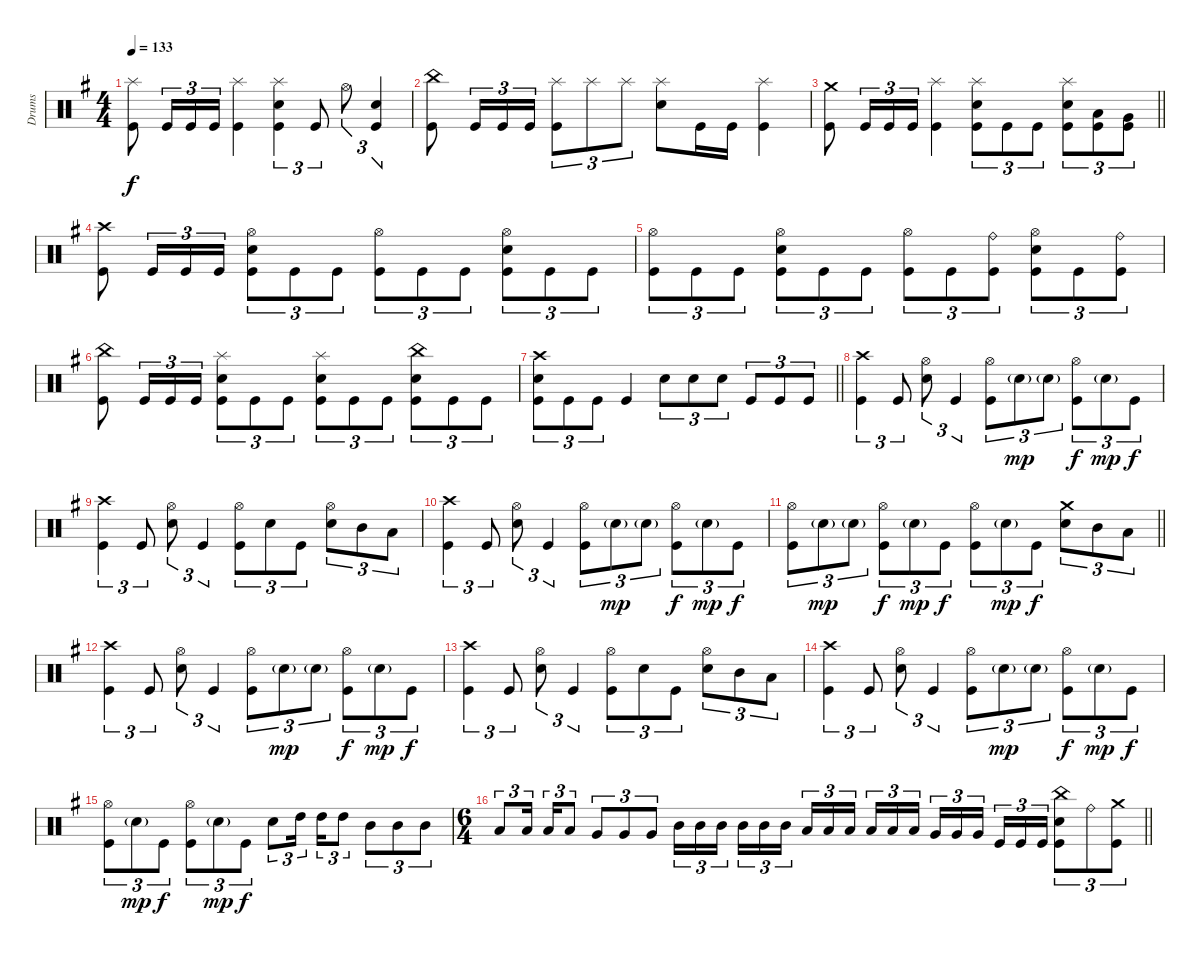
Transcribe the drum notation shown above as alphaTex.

\track ("Drums" "Drums") {instrument percussion}
\staff
\articulation defaults
\ts (4 4)
\tempo 133
\clef neutral
\ks eminor
("Splash (hit)" "Kick (hit)").8{dy f} "Kick (hit)".16{tu (3 2)} "Kick (hit)".16{tu (3 2)} "Kick (hit)".16{tu (3 2)} ("Splash (hit)" "Kick (hit)").4 ("Splash (hit)" "Electric Snare (hit)" "Kick (hit)").4{tu (3 2)} "Kick (hit)".8{tu (3 2)} "Hi-Hat (open)".8{tu (3 2)} ("Electric Snare (hit)" "Kick (hit)").4{tu (3 2)} |
("China (hit)" "Kick (hit)").8 "Kick (hit)".16{tu (3 2)} "Kick (hit)".16{tu (3 2)} "Kick (hit)".16{tu (3 2)} ("Splash (hit)" "Kick (hit)").8{tu (3 2)} "Splash (hit)".8{tu (3 2)} "Splash (hit)".8{tu (3 2)} ("Splash (hit)" "Electric Snare (hit)").8 "Kick (hit)".16 "Kick (hit)".16 ("Splash (hit)" "Kick (hit)").4 |
\barLineRight lightlight
("Crash medium (hit)" "Kick (hit)").8 "Kick (hit)".16{tu (3 2)} "Kick (hit)".16{tu (3 2)} "Kick (hit)".16{tu (3 2)} ("Splash (hit)" "Kick (hit)").4 ("Splash (hit)" "Electric Snare (hit)" "Kick (hit)").8{tu (3 2)} "Kick (hit)".8{tu (3 2)} "Kick (hit)".8{tu (3 2)} ("Splash (hit)" "Electric Snare (hit)" "Kick (hit)").8{tu (3 2)} ("Low Tom (hit)" "Kick (hit)").8{tu (3 2)} ("Very Low Tom (hit)" "Kick (hit)").8{tu (3 2)} |
("Crash high (hit)" "Kick (hit)").8 "Kick (hit)".16{tu (3 2)} "Kick (hit)".16{tu (3 2)} "Kick (hit)".16{tu (3 2)} ("Hi-Hat (open)" "Electric Snare (hit)" "Kick (hit)").8{tu (3 2)} "Kick (hit)".8{tu (3 2)} "Kick (hit)".8{tu (3 2)} ("Hi-Hat (open)" "Kick (hit)").8{tu (3 2)} "Kick (hit)".8{tu (3 2)} "Kick (hit)".8{tu (3 2)} ("Hi-Hat (open)" "Electric Snare (hit)" "Kick (hit)").8{tu (3 2)} "Kick (hit)".8{tu (3 2)} "Kick (hit)".8{tu (3 2)} |
("Hi-Hat (open)" "Kick (hit)").8{tu (3 2)} "Kick (hit)".8{tu (3 2)} "Kick (hit)".8{tu (3 2)} ("Hi-Hat (open)" "Electric Snare (hit)" "Kick (hit)").8{tu (3 2)} "Kick (hit)".8{tu (3 2)} "Kick (hit)".8{tu (3 2)} ("Hi-Hat (open)" "Kick (hit)").8{tu (3 2)} "Kick (hit)".8{tu (3 2)} ("Ride (bell)" "Kick (hit)").8{tu (3 2)} ("Hi-Hat (open)" "Electric Snare (hit)" "Kick (hit)").8{tu (3 2)} "Kick (hit)".8{tu (3 2)} ("Ride (bell)" "Kick (hit)").8{tu (3 2)} |
("China (hit)" "Kick (hit)").8 "Kick (hit)".16{tu (3 2)} "Kick (hit)".16{tu (3 2)} "Kick (hit)".16{tu (3 2)} ("Splash (hit)" "Electric Snare (hit)" "Kick (hit)").8{tu (3 2)} "Kick (hit)".8{tu (3 2)} "Kick (hit)".8{tu (3 2)} ("Splash (hit)" "Electric Snare (hit)" "Kick (hit)").8{tu (3 2)} "Kick (hit)".8{tu (3 2)} "Kick (hit)".8{tu (3 2)} ("China (hit)" "Electric Snare (hit)" "Kick (hit)").8{tu (3 2)} "Kick (hit)".8{tu (3 2)} "Kick (hit)".8{tu (3 2)} |
\barLineRight lightlight
("Crash high (hit)" "Electric Snare (hit)" "Kick (hit)").8{tu (3 2)} "Kick (hit)".8{tu (3 2)} "Kick (hit)".8{tu (3 2)} "Kick (hit)".4 "Electric Snare (hit)".8{tu (3 2)} "Electric Snare (hit)".8{tu (3 2)} "Electric Snare (hit)".8{tu (3 2)} "Kick (hit)".8{tu (3 2)} "Kick (hit)".8{tu (3 2)} "Kick (hit)".8{tu (3 2)} |
\section ("" "")
("Crash high (hit)" "Kick (hit)").4{tu (3 2)} "Kick (hit)".8{tu (3 2)} ("Hi-Hat (open)" "Electric Snare (hit)").8{tu (3 2)} "Kick (hit)".4{tu (3 2)} ("Hi-Hat (open)" "Kick (hit)").8{tu (3 2)} "Electric Snare (hit)"{g}.8{tu (3 2) dy mp} "Electric Snare (hit)"{g}.8{tu (3 2)} ("Hi-Hat (open)" "Kick (hit)").8{tu (3 2) dy f} "Electric Snare (hit)"{g}.8{tu (3 2) dy mp} "Kick (hit)".8{tu (3 2) dy f} |
("Crash high (hit)" "Kick (hit)").4{tu (3 2)} "Kick (hit)".8{tu (3 2)} ("Hi-Hat (open)" "Electric Snare (hit)").8{tu (3 2)} "Kick (hit)".4{tu (3 2)} ("Hi-Hat (open)" "Kick (hit)").8{tu (3 2)} "Electric Snare (hit)".8{tu (3 2)} "Kick (hit)".8{tu (3 2)} ("Hi-Hat (open)" "Electric Snare (hit)").8{tu (3 2)} "Mid Tom (hit)".8{tu (3 2)} "Low Tom (hit)".8{tu (3 2)} |
("Crash high (hit)" "Kick (hit)").4{tu (3 2)} "Kick (hit)".8{tu (3 2)} ("Hi-Hat (open)" "Electric Snare (hit)").8{tu (3 2)} "Kick (hit)".4{tu (3 2)} ("Hi-Hat (open)" "Kick (hit)").8{tu (3 2)} "Electric Snare (hit)"{g}.8{tu (3 2) dy mp} "Electric Snare (hit)"{g}.8{tu (3 2)} ("Hi-Hat (open)" "Kick (hit)").8{tu (3 2) dy f} "Electric Snare (hit)"{g}.8{tu (3 2) dy mp} "Kick (hit)".8{tu (3 2) dy f} |
\barLineRight lightlight
("Hi-Hat (open)" "Kick (hit)").8{tu (3 2)} "Electric Snare (hit)"{g}.8{tu (3 2) dy mp} "Electric Snare (hit)"{g}.8{tu (3 2)} ("Hi-Hat (open)" "Kick (hit)").8{tu (3 2) dy f} "Electric Snare (hit)"{g}.8{tu (3 2) dy mp} "Kick (hit)".8{tu (3 2) dy f} ("Hi-Hat (open)" "Kick (hit)").8{tu (3 2)} "Electric Snare (hit)"{g}.8{tu (3 2) dy mp} "Kick (hit)".8{tu (3 2) dy f} ("Crash medium (hit)" "Electric Snare (hit)").8{tu (3 2)} "Mid Tom (hit)".8{tu (3 2)} "Low Tom (hit)".8{tu (3 2)} |
("Crash high (hit)" "Kick (hit)").4{tu (3 2)} "Kick (hit)".8{tu (3 2)} ("Hi-Hat (open)" "Electric Snare (hit)").8{tu (3 2)} "Kick (hit)".4{tu (3 2)} ("Hi-Hat (open)" "Kick (hit)").8{tu (3 2)} "Electric Snare (hit)"{g}.8{tu (3 2) dy mp} "Electric Snare (hit)"{g}.8{tu (3 2)} ("Hi-Hat (open)" "Kick (hit)").8{tu (3 2) dy f} "Electric Snare (hit)"{g}.8{tu (3 2) dy mp} "Kick (hit)".8{tu (3 2) dy f} |
("Crash high (hit)" "Kick (hit)").4{tu (3 2)} "Kick (hit)".8{tu (3 2)} ("Hi-Hat (open)" "Electric Snare (hit)").8{tu (3 2)} "Kick (hit)".4{tu (3 2)} ("Hi-Hat (open)" "Kick (hit)").8{tu (3 2)} "Electric Snare (hit)".8{tu (3 2)} "Kick (hit)".8{tu (3 2)} ("Hi-Hat (open)" "Electric Snare (hit)").8{tu (3 2)} "Mid Tom (hit)".8{tu (3 2)} "Low Tom (hit)".8{tu (3 2)} |
("Crash high (hit)" "Kick (hit)").4{tu (3 2)} "Kick (hit)".8{tu (3 2)} ("Hi-Hat (open)" "Electric Snare (hit)").8{tu (3 2)} "Kick (hit)".4{tu (3 2)} ("Hi-Hat (open)" "Kick (hit)").8{tu (3 2)} "Electric Snare (hit)"{g}.8{tu (3 2) dy mp} "Electric Snare (hit)"{g}.8{tu (3 2)} ("Hi-Hat (open)" "Kick (hit)").8{tu (3 2) dy f} "Electric Snare (hit)"{g}.8{tu (3 2) dy mp} "Kick (hit)".8{tu (3 2) dy f} |
("Hi-Hat (open)" "Kick (hit)").8{tu (3 2)} "Electric Snare (hit)"{g}.8{tu (3 2) dy mp} "Kick (hit)".8{tu (3 2) dy f} ("Hi-Hat (open)" "Kick (hit)").8{tu (3 2)} "Electric Snare (hit)"{g}.8{tu (3 2) dy mp} "Kick (hit)".8{tu (3 2) dy f} "Electric Snare (hit)".8{tu (3 2)} "High Tom (hit)".16{tu (3 2) beam splitsecondary} "High Tom (hit)".16{tu (3 2)} "High Tom (hit)".8{tu (3 2)} "Mid Tom (hit)".8{tu (3 2)} "Mid Tom (hit)".8{tu (3 2)} "Mid Tom (hit)".8{tu (3 2)} |
\ts (6 4)
\barLineRight lightlight "Low Tom (hit)".8{tu (3 2)} "Low Tom (hit)".16{tu (3 2) beam splitsecondary} "Low Tom (hit)".16{tu (3 2)} "Low Tom (hit)".8{tu (3 2)} "Very Low Tom (hit)".8{tu (3 2)} "Very Low Tom (hit)".8{tu (3 2)} "Very Low Tom (hit)".8{tu (3 2)} "Mid Tom (hit)".16{tu (3 2)} "Mid Tom (hit)".16{tu (3 2)} "Mid Tom (hit)".16{tu (3 2) beam splitsecondary} "Mid Tom (hit)".16{tu (3 2)} "Mid Tom (hit)".16{tu (3 2)} "Mid Tom (hit)".16{tu (3 2)} "Low Tom (hit)".16{tu (3 2)} "Low Tom (hit)".16{tu (3 2)} "Low Tom (hit)".16{tu (3 2) beam splitsecondary} "Low Tom (hit)".16{tu (3 2)} "Low Tom (hit)".16{tu (3 2)} "Low Tom (hit)".16{tu (3 2) beam splitsecondary} "Very Low Tom (hit)".16{tu (3 2)} "Very Low Tom (hit)".16{tu (3 2)} "Very Low Tom (hit)".16{tu (3 2) beam splitsecondary} "Kick (hit)".16{tu (3 2)} "Kick (hit)".16{tu (3 2)} "Kick (hit)".16{tu (3 2)}
("China (hit)" "Electric Snare (hit)" "Kick (hit)").8{tu (3 2)} "Ride (bell)".8{tu (3 2)} ("Crash medium (hit)" "Kick (hit)").8{tu (3 2)}
